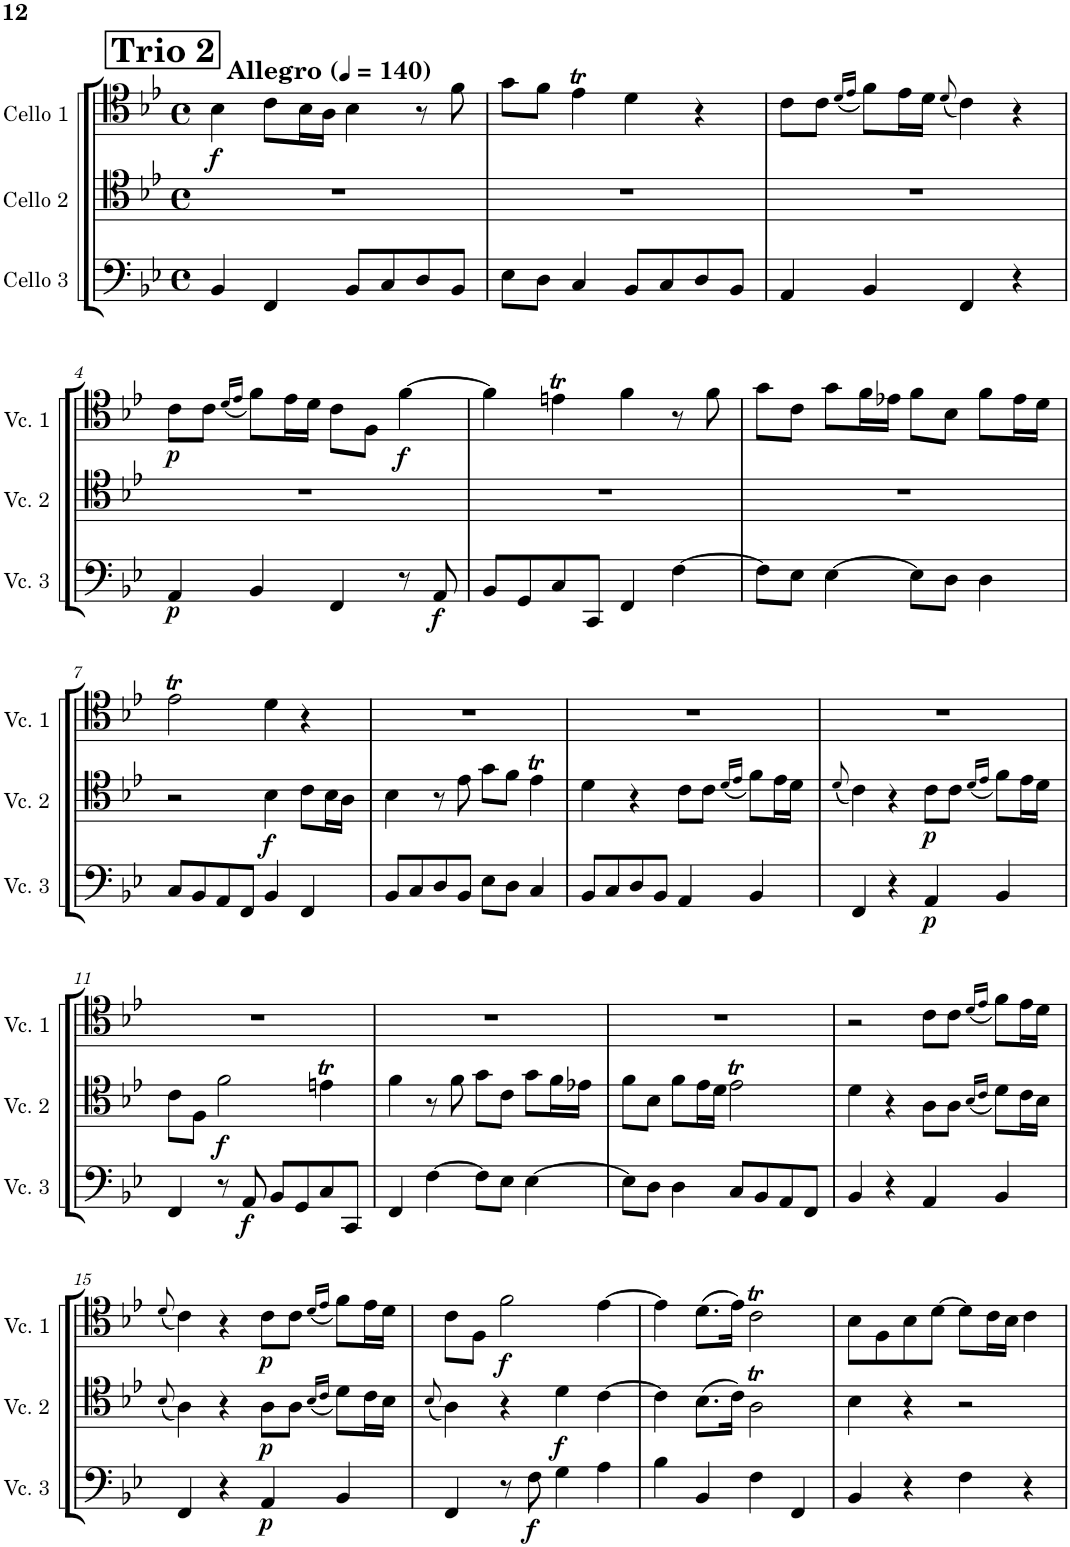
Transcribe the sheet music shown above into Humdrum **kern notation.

**kern	**dynam	**kern	**dynam	**kern	**dynam
*part3	*part3	*part2	*part2	*part1	*part1
*staff3	*staff3	*staff2	*staff2	*staff1	*staff1
*I"Cello 3	*	*I"Cello 2	*	*I"Cello 1	*
!!LO:PB:g=z
*clefF4	*	*clefC4	*	*clefC4	*
*k[b-e-]	*	*k[b-e-]	*	*k[b-e-]	*
*M4/4	*	*M4/4	*	*M4/4	*
*met(c)	*	*met(c)	*	*met(c)	*
*MM140	*	*MM140	*	*MM140	*
!!LO:REH:place=s1:a:B:cj:fs=16:t=Trio 2
=1	=1	=1	=1	=1	=1
!	!	!	!	!LO:TX:a:B:t=Allegro	!
!	!	!	!	!	!LO:DY:b
4BB-/	.	1r	.	4B-\	f
4FF/	.	.	.	8c\L	.
.	.	.	.	16B-\L	.
.	.	.	.	16A\JJ	.
8BB-/L	.	.	.	4B-\	.
8C/	.	.	.	.	.
8D/	.	.	.	8r	.
8BB-/J	.	.	.	8f\	.
=2	=2	=2	=2	=2	=2
8E-\L	.	1r	.	8g\L	.
8D\J	.	.	.	8f\J	.
4C/	.	.	.	4e-T\	.
8BB-/L	.	.	.	4d\	.
8C/	.	.	.	.	.
8D/	.	.	.	4r	.
8BB-/J	.	.	.	.	.
=3	=3	=3	=3	=3	=3
4AA/	.	1r	.	8c\L	.
.	.	.	.	8c\J	.
.	.	.	.	(16qd/LL	.
.	.	.	.	16qe-/JJ	.
4BB-/	.	.	.	8f\L)	.
.	.	.	.	16e-\L	.
.	.	.	.	16d\JJ	.
.	.	.	.	(8qd/	.
4FF/	.	.	.	4c\)	.
4r	.	.	.	4r	.
!!LO:LB:g=z
=4	=4	=4	=4	=4	=4
!	!LO:DY:b	!	!	!	!LO:DY:b
4AA/	p	1r	.	8c\L	p
.	.	.	.	8c\J	.
.	.	.	.	(16qd/LL	.
.	.	.	.	16qe-/JJ	.
4BB-/	.	.	.	8f\L)	.
.	.	.	.	16e-\L	.
.	.	.	.	16d\JJ	.
4FF/	.	.	.	8c\L	.
.	.	.	.	8F\J	.
!	!	!	!	!	!LO:DY:b
8r	.	.	.	[4f\	f
!	!LO:DY:b	!	!	!	!
8AA/	f	.	.	.	.
=5	=5	=5	=5	=5	=5
8BB-/L	.	1r	.	4f\]	.
8GG/	.	.	.	.	.
8C/	.	.	.	4ent\	.
8CC/J	.	.	.	.	.
4FF/	.	.	.	4f\	.
[4F\	.	.	.	8r	.
.	.	.	.	8f\	.
=6	=6	=6	=6	=6	=6
8F\L]	.	1r	.	8g\L	.
8E-\J	.	.	.	8c\J	.
[4E-\	.	.	.	8g\L	.
.	.	.	.	16f\L	.
.	.	.	.	16e-X\JJ	.
8E-\L]	.	.	.	8f\L	.
8D\J	.	.	.	8B-\J	.
4D\	.	.	.	8f\L	.
.	.	.	.	16e-\L	.
.	.	.	.	16d\JJ	.
!!LO:LB:g=z
=7	=7	=7	=7	=7	=7
8C/L	.	2r	.	2e-T\	.
8BB-/	.	.	.	.	.
8AA/	.	.	.	.	.
8FF/J	.	.	.	.	.
!	!	!	!LO:DY:b	!	!
4BB-/	.	4B-\	f	4d\	.
4FF/	.	8c\L	.	4r	.
.	.	16B-\L	.	.	.
.	.	16A\JJ	.	.	.
=8	=8	=8	=8	=8	=8
8BB-/L	.	4B-\	.	1r	.
8C/	.	.	.	.	.
8D/	.	8r	.	.	.
8BB-/J	.	8e-\	.	.	.
8E-\L	.	8g\L	.	.	.
8D\J	.	8f\J	.	.	.
4C/	.	4e-T\	.	.	.
=9	=9	=9	=9	=9	=9
8BB-/L	.	4d\	.	1r	.
8C/	.	.	.	.	.
8D/	.	4r	.	.	.
8BB-/J	.	.	.	.	.
4AA/	.	8c\L	.	.	.
.	.	8c\J	.	.	.
.	.	(16qd/LL	.	.	.
.	.	16qe-/JJ	.	.	.
4BB-/	.	8f\L)	.	.	.
.	.	16e-\L	.	.	.
.	.	16d\JJ	.	.	.
=10	=10	=10	=10	=10	=10
.	.	(8qd/	.	.	.
4FF/	.	4c\)	.	1r	.
4r	.	4r	.	.	.
!	!LO:DY:b	!	!LO:DY:b	!	!
4AA/	p	8c\L	p	.	.
.	.	8c\J	.	.	.
.	.	(16qd/LL	.	.	.
.	.	16qe-/JJ	.	.	.
4BB-/	.	8f\L)	.	.	.
.	.	16e-\L	.	.	.
.	.	16d\JJ	.	.	.
!!LO:LB:g=z
=11	=11	=11	=11	=11	=11
4FF/	.	8c\L	.	1r	.
.	.	8F\J	.	.	.
!	!	!	!LO:DY:b	!	!
8r	.	2f\	f	.	.
!	!LO:DY:b	!	!	!	!
8AA/	f	.	.	.	.
8BB-/L	.	.	.	.	.
8GG/	.	.	.	.	.
8C/	.	4ent\	.	.	.
8CC/J	.	.	.	.	.
=12	=12	=12	=12	=12	=12
4FF/	.	4f\	.	1r	.
[4F\	.	8r	.	.	.
.	.	8f\	.	.	.
8F\L]	.	8g\L	.	.	.
8E-\J	.	8c\J	.	.	.
[4E-\	.	8g\L	.	.	.
.	.	16f\L	.	.	.
.	.	16e-X\JJ	.	.	.
=13	=13	=13	=13	=13	=13
8E-\L]	.	8f\L	.	1r	.
8D\J	.	8B-\J	.	.	.
4D\	.	8f\L	.	.	.
.	.	16e-\L	.	.	.
.	.	16d\JJ	.	.	.
8C/L	.	2e-T\	.	.	.
8BB-/	.	.	.	.	.
8AA/	.	.	.	.	.
8FF/J	.	.	.	.	.
=14	=14	=14	=14	=14	=14
4BB-/	.	4d\	.	2r	.
4r	.	4r	.	.	.
4AA/	.	8A\L	.	8c\L	.
.	.	8A\J	.	8c\J	.
.	.	(16qB-/LL	.	(16qd/LL	.
.	.	16qc/JJ	.	16qe-/JJ	.
4BB-/	.	8d\L)	.	8f\L)	.
.	.	16c\L	.	16e-\L	.
.	.	16B-\JJ	.	16d\JJ	.
!!LO:LB:g=z
=15	=15	=15	=15	=15	=15
.	.	(8qB-/	.	(8qd/	.
4FF/	.	4A\)	.	4c\)	.
4r	.	4r	.	4r	.
!	!LO:DY:b	!	!LO:DY:b	!	!LO:DY:b
4AA/	p	8A\L	p	8c\L	p
.	.	8A\J	.	8c\J	.
.	.	(16qB-/LL	.	(16qd/LL	.
.	.	16qc/JJ	.	16qe-/JJ	.
4BB-/	.	8d\L)	.	8f\L)	.
.	.	16c\L	.	16e-\L	.
.	.	16B-\JJ	.	16d\JJ	.
=16	=16	=16	=16	=16	=16
.	.	(8qB-/	.	.	.
4FF/	.	4A\)	.	8c\L	.
.	.	.	.	8F\J	.
!	!	!	!	!	!LO:DY:b
8r	.	4r	.	2f\	f
!	!LO:DY:b	!	!	!	!
8F\	f	.	.	.	.
!	!	!	!LO:DY:b	!	!
4G\	.	4d\	f	.	.
4A\	.	[4c\	.	[4e-\	.
=17	=17	=17	=17	=17	=17
4B-\	.	4c\]	.	4e-\]	.
4BB-/	.	(8.B-\L	.	(8.d\L	.
.	.	16c\Jk)	.	16e-\Jk)	.
4F\	.	2At\	.	2cT\	.
4FF/	.	.	.	.	.
=18	=18	=18	=18	=18	=18
4BB-/	.	4B-\	.	8B-\L	.
.	.	.	.	8F\	.
4r	.	4r	.	8B-\	.
.	.	.	.	[8d\J	.
4F\	.	2r	.	8d\L]	.
.	.	.	.	16c\L	.
.	.	.	.	16B-\JJ	.
4r	.	.	.	4c\	.
=	=	=	=	=	=
*-	*-	*-	*-	*-	*-
